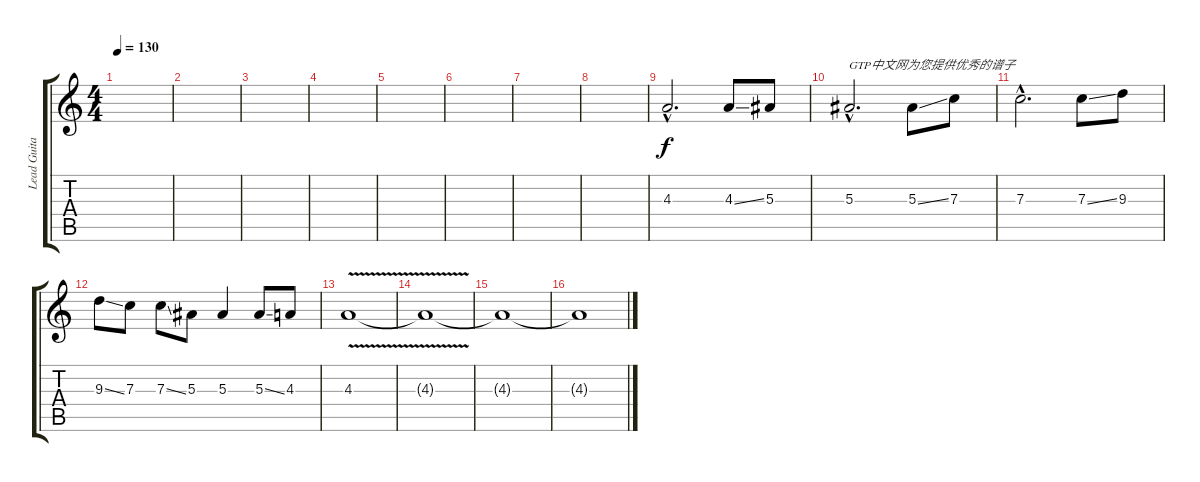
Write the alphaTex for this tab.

\track ("Lead Guitar" "Lead Guita") {instrument distortionguitar}
\staff {score tabs}
\tuning (D4 A3 F3 C3 G2 D2) {hide}
\ts (4 4)
\tempo 130
\tempo 165
\tempo 130
\clef g2
\ks c
|
|
|
|
|
|
|
|
4.3{hac}.2{d} 4.3{ss}.8 5.3.8 |
5.3{hac}.2{d txt "GTP中文网为您提供优秀的谱子"} 5.3{ss}.8 7.3.8 |
7.3{hac}.2{d} 7.3{ss}.8 9.3.8 |
9.3{ss}.8 7.3.8 7.3{ss}.8 5.3.8 5.3.4 5.3{ss}.8 4.3.8 |
4.3{v}.1 |
4.3{t}.1 |
4.3{t}.1 |
4.3{t}.1
